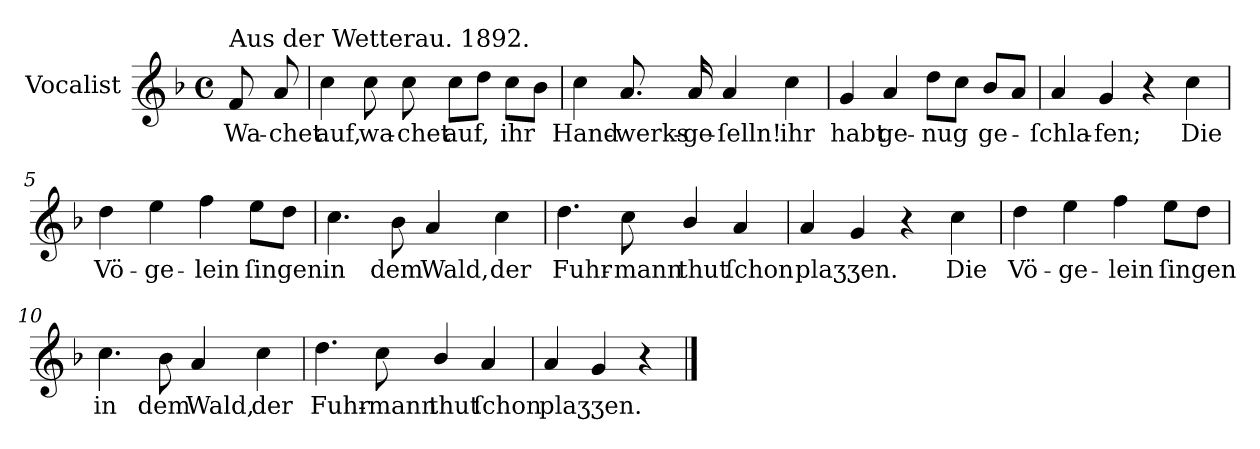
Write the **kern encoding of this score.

**kern	**text
*part1	*part1
*staff1	*staff1
*I"Vocalist	*
*k[b-]	*
*F:	*
*M4/4	*
*met(c)	*
=	=
!LO:TX:a:t=Aus der Wetterau. 1892.	!
8f	Wa-
8a	-chet
=1	=1
4cc	auf,
8cc	wa-
8cc	-chet
8ccL	auf,
8ddJ	.
8ccL	ihr
8b-J	.
=2	=2
4cc	Hand-
8.a	-werks-
16a	-ge-
4a	-ſelln!
4cc	ihr
=3	=3
4g	habt
4a	ge-
8ddL	-nug
8ccJ	.
8b-L	ge-
8aJ	.
=4	=4
4a	-ſchla-
4g	-fen;
4r	.
4cc	Die
=5	=5
4dd	Vö-
4ee	-ge-
4ff	-lein
8eeL	ſingen
8ddJ	.
=6	=6
4.cc	in
8b-	dem
4a	Wald,
4cc	der
=7	=7
4.dd	Fuhr-
8cc	-mann
4b-/	thut
4a	ſchon
=8	=8
4a	plaʒʒen.
4g	.
4r	.
4cc	Die
=9	=9
4dd	Vö-
4ee	-ge-
4ff	-lein
8eeL	ſingen
8ddJ	.
=10	=10
4.cc	in
8b-	dem
4a	Wald,
4cc	der
=11	=11
4.dd	Fuhr-
8cc	-mann
4b-/	thut
4a	ſchon
=12	=12
4a	plaʒʒen.
4g	.
4r	.
==	==
*-	*-
